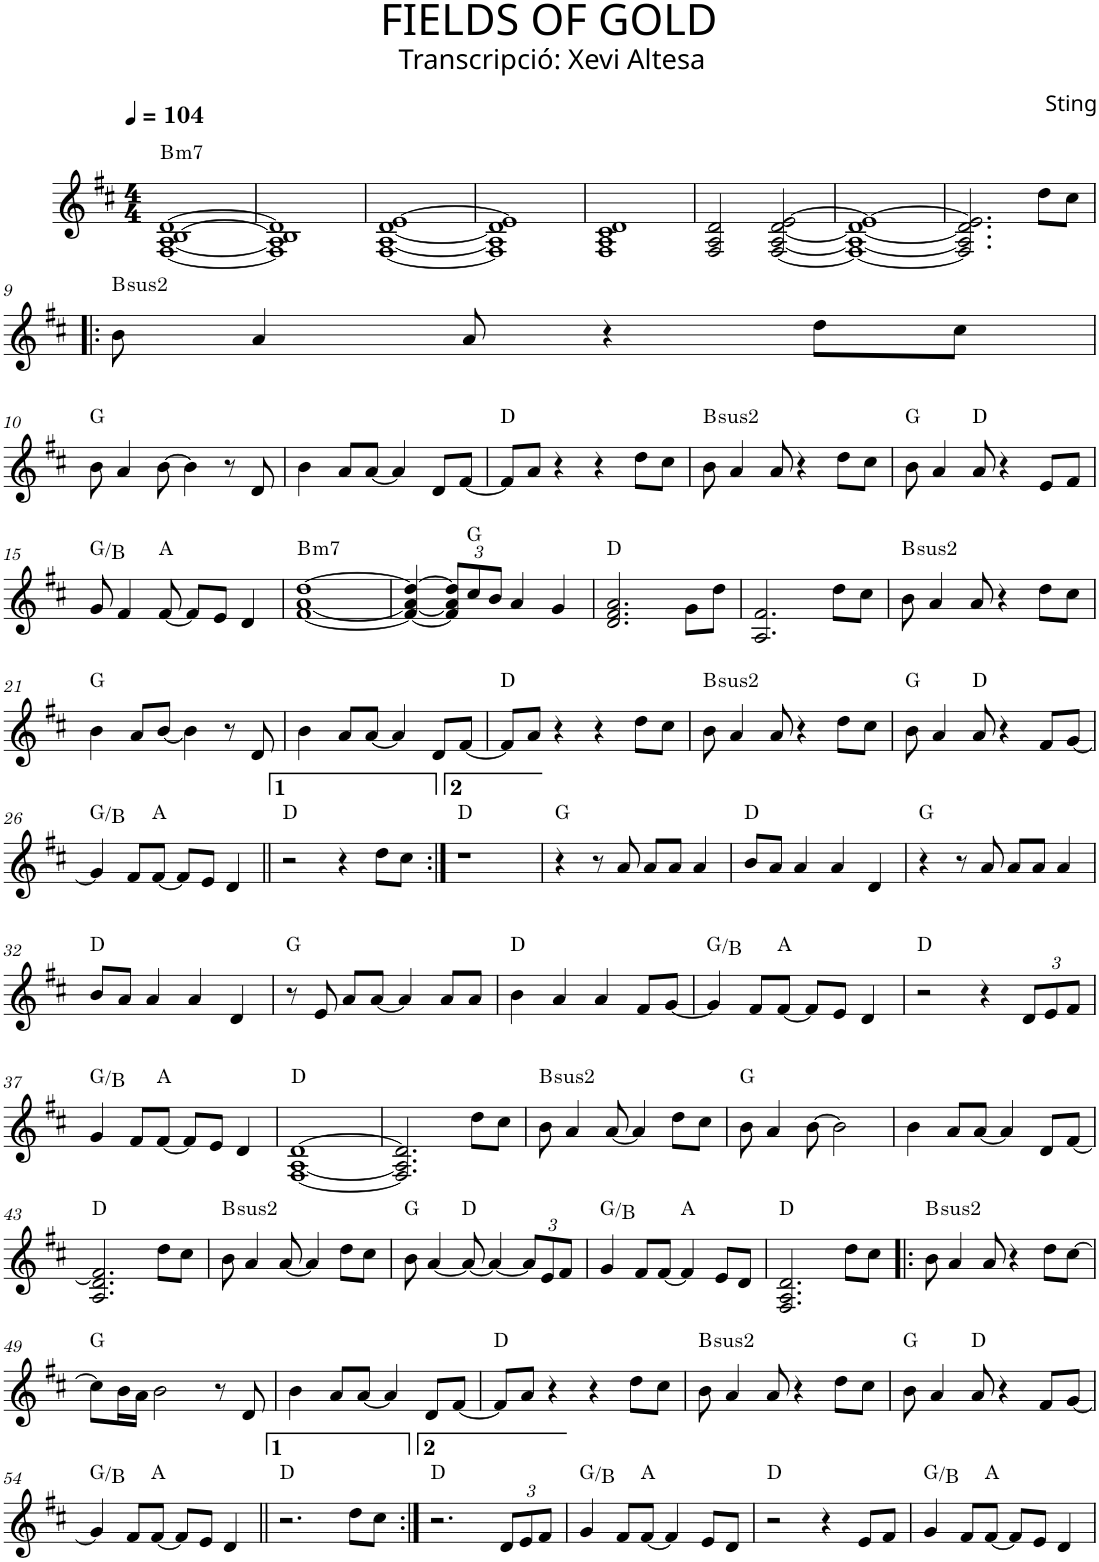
**kern	**harte
*part1	*part1
*staff1	*
*I"P1	*
*clefG2	*
*k[f#c#]	*
*b:	*
*M4/4	*
*MM104	*
=1	=1
!	!LO:H:kt=m7
[<1F# [<1A [>1B [>1d	B:min7
=2	=2
1F#] 1A] 1B] 1d]	.
=3	=3
[<1F# [<1A [<1d [>1e	.
=4	=4
1F#] 1A] 1d] 1e]	.
=5	=5
1F# 1A 1c# 1d	.
=6	=6
2F#/ 2A/ 2d/	.
[<2F#/ [<2A/ [<2d/ [>2e/	.
=7	=7
1F#_ 1A_ 1d_ 1e_	.
=8	=8
2.F#/] 2.A/] 2.d/] 2.e/]	.
8dd\L	.
8cc#\J	.
!!LO:LB:g=z
=9!|:	=9!|:
!	!LO:H:kt=2
8b\	B:(1,2,5)
4a/	.
8a/	.
4r	.
8dd\L	.
8cc#\J	.
!!LO:LB:g=z
=10	=10
8b\	G:maj
4a/	.
[>8b\	.
4b\]	.
8r	.
8d/	.
=11	=11
4b\	.
8a/L	.
[<8a/J	.
4a/]	.
8d/L	.
[<8f#/J	.
=12	=12
8f#/L]	D:maj
8a/J	.
4r	.
4r	.
8dd\L	.
8cc#\J	.
=13	=13
!	!LO:H:kt=2
8b\	B:(1,2,5)
4a/	.
8a/	.
4r	.
8dd\L	.
8cc#\J	.
=14	=14
8b\	G:maj
4a/	.
8a/	D:maj
4r	.
8e/L	.
8f#/J	.
!!LO:LB:g=z
=15	=15
8g/	G:maj/3
4f#/	.
[<8f#/	A:maj
8f#/L]	.
8e/J	.
4d/	.
=16	=16
!	!LO:H:kt=m7
[<1f# [<1a [>1dd	B:min7
=17	=17
4f#/_ 4a/_ 4dd/_	.
*Xbrackettup	*
12f#/] 12a/] 12dd/]L	.
12cc#/	G:maj
12b/J	.
4a/	.
4g/	.
=18	=18
2.d/ 2.f#/ 2.a/	D:maj
8g\L	.
8dd\J	.
=19	=19
2.A/ 2.f#/	.
8dd\L	.
8cc#\J	.
=20	=20
!	!LO:H:kt=2
8b\	B:(1,2,5)
4a/	.
8a/	.
4r	.
8dd\L	.
8cc#\J	.
!!LO:LB:g=z
=21	=21
4b\	G:maj
8a/L	.
[<8b/J	.
4b\]	.
8r	.
8d/	.
=22	=22
4b\	.
8a/L	.
[<8a/J	.
4a/]	.
8d/L	.
[<8f#/J	.
=23	=23
8f#/L]	D:maj
8a/J	.
4r	.
4r	.
8dd\L	.
8cc#\J	.
=24	=24
!	!LO:H:kt=2
8b\	B:(1,2,5)
4a/	.
8a/	.
4r	.
8dd\L	.
8cc#\J	.
=25	=25
8b\	G:maj
4a/	.
8a/	D:maj
4r	.
8f#/L	.
[<8g/J	.
!!LO:LB:g=z
=26	=26
4g/]	G:maj/3
8f#/L	.
[<8f#/J	A:maj
8f#/L]	.
8e/J	.
4d/	.
=27||	=27||
2r	D:maj
4r	.
8dd\L	.
8cc#\J	.
=28:|!	=28:|!
1r	D:maj
=29	=29
4r	G:maj
8r	.
8a/	.
8a/L	.
8a/J	.
4a/	.
=30	=30
8b/L	D:maj
8a/J	.
4a/	.
4a/	.
4d/	.
=31	=31
4r	G:maj
8r	.
8a/	.
8a/L	.
8a/J	.
4a/	.
!!LO:LB:g=z
=32	=32
8b/L	D:maj
8a/J	.
4a/	.
4a/	.
4d/	.
=33	=33
8r	G:maj
8e/	.
8a/L	.
[<8a/J	.
4a/]	.
8a/L	.
8a/J	.
=34	=34
4b\	D:maj
4a/	.
4a/	.
8f#/L	.
[<8g/J	.
=35	=35
4g/]	G:maj/3
8f#/L	.
[<8f#/J	A:maj
8f#/L]	.
8e/J	.
4d/	.
=36	=36
2r	D:maj
4r	.
12d/L	.
12e/	.
12f#/J	.
!!LO:LB:g=z
=37	=37
4g/	G:maj/3
8f#/L	.
[<8f#/J	A:maj
8f#/L]	.
8e/J	.
4d/	.
=38	=38
[<1F# [<1A [>1d	D:maj
=39	=39
2.F#/] 2.A/] 2.d/]	.
8dd\L	.
8cc#\J	.
=40	=40
!	!LO:H:kt=2
8b\	B:(1,2,5)
4a/	.
[<8a/	.
4a/]	.
8dd\L	.
8cc#\J	.
=41	=41
8b\	G:maj
4a/	.
[>8b\	.
2b\]	.
=42	=42
4b\	.
8a/L	.
[<8a/J	.
4a/]	.
8d/L	.
[<8f#/J	.
!!LO:LB:g=z
=43	=43
2.A/ 2.d/ 2.f#/]	D:maj
8dd\L	.
8cc#\J	.
=44	=44
!	!LO:H:kt=2
8b\	B:(1,2,5)
4a/	.
[<8a/	.
4a/]	.
8dd\L	.
8cc#\J	.
=45	=45
8b\	G:maj
[<4a/	.
8a/_	D:maj
4a/_	.
12a/L]	.
12e/	.
12f#/J	.
=46	=46
4g/	G:maj/3
8f#/L	.
[<8f#/J	.
4f#/]	A:maj
8e/L	.
8d/J	.
=47	=47
2.F#/ 2.A/ 2.d/	D:maj
8dd\L	.
8cc#\J	.
=48!|:	=48!|:
!	!LO:H:kt=2
8b\	B:(1,2,5)
4a/	.
8a/	.
4r	.
8dd\L	.
[>8cc#\J	.
!!LO:LB:g=z
=49	=49
8cc#\L]	G:maj
16b\L	.
16a\JJ	.
2b\	.
8r	.
8d/	.
=50	=50
4b\	.
8a/L	.
[<8a/J	.
4a/]	.
8d/L	.
[<8f#/J	.
=51	=51
8f#/L]	D:maj
8a/J	.
4r	.
4r	.
8dd\L	.
8cc#\J	.
=52	=52
!	!LO:H:kt=2
8b\	B:(1,2,5)
4a/	.
8a/	.
4r	.
8dd\L	.
8cc#\J	.
=53	=53
8b\	G:maj
4a/	.
8a/	D:maj
4r	.
8f#/L	.
[<8g/J	.
!!LO:LB:g=z
=54	=54
4g/]	G:maj/3
8f#/L	.
[<8f#/J	A:maj
8f#/L]	.
8e/J	.
4d/	.
=55||	=55||
2.r	D:maj
8dd\L	.
8cc#\J	.
=56:|!	=56:|!
2.r	D:maj
12d/L	.
12e/	.
12f#/J	.
=57	=57
4g/	G:maj/3
8f#/L	.
[<8f#/J	A:maj
4f#/]	.
8e/L	.
8d/J	.
=58	=58
2r	D:maj
4r	.
8e/L	.
8f#/J	.
=59	=59
4g/	G:maj/3
8f#/L	.
[<8f#/J	A:maj
8f#/L]	.
8e/J	.
4d/	.
=	=
*-	*-
